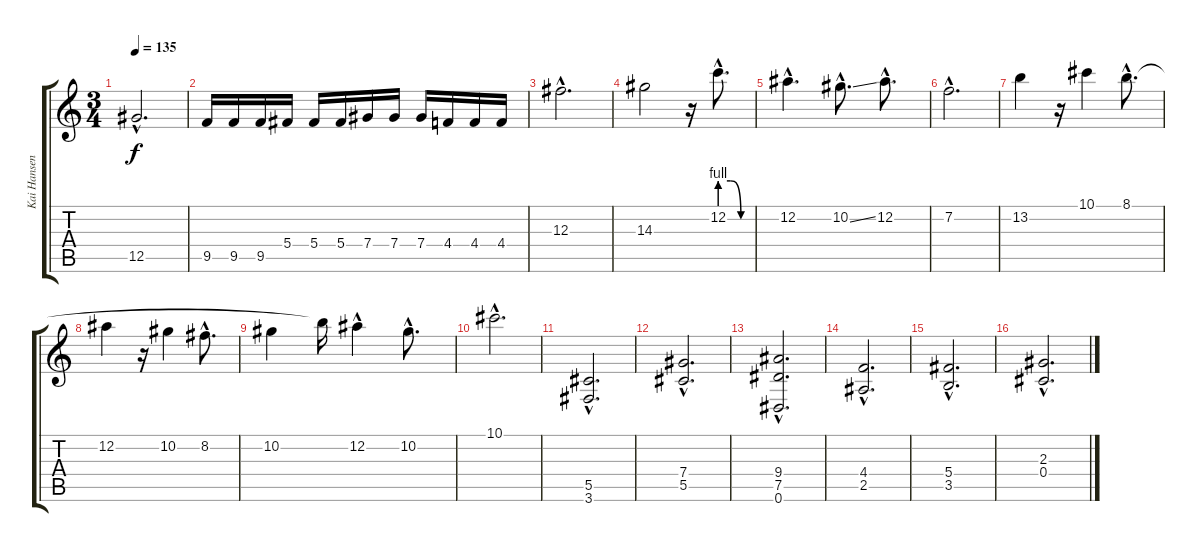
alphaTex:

\track ("Kai Hansen" "Kai Hansen") {instrument overdrivenguitar}
\staff {score tabs}
\tuning (Eb4 Bb3 Gb3 Db3 Ab2 Eb2) {hide}
\ts (3 4)
\tempo 135
\clef g2
\ks c
12.5{hac}.2{d dy f} |
9.5.16 9.5.16 9.5.16 5.4.16 5.4.16 5.4.16 7.4.16 7.4.16 7.4.16 4.4.16 4.4.16 4.4.16 |
12.3{hac}.2{d} |
14.3.2 r.16 12.2{be (custom 0 4 20 4 40 0 60 0) hac}.8{d} |
12.2{hac}.4{d} 10.2{ss hac}.8{d} 12.2{hac}.8{d} |
7.2{hac}.2{d} |
13.2.4 r.16 10.1.4 8.1{hac}.8{d} |
12.2.4 r.16 10.2.4 8.2{hac}.8{d} |
10.2.4 8.1{t}.16 12.2{hac}.4 10.2{hac}.8{d} |
10.1{hac}.2{d} |
(5.5{hac} 3.6{hac}).2{d} |
(7.4{hac} 5.5{hac}).2{d} |
(9.4{hac} 7.5{hac} 0.6{hac}).2{d} |
(4.4{hac} 2.5{hac}).2{d} |
(5.4{hac} 3.5{hac}).2{d} |
(2.3{hac} 0.4{hac}).2{d}
